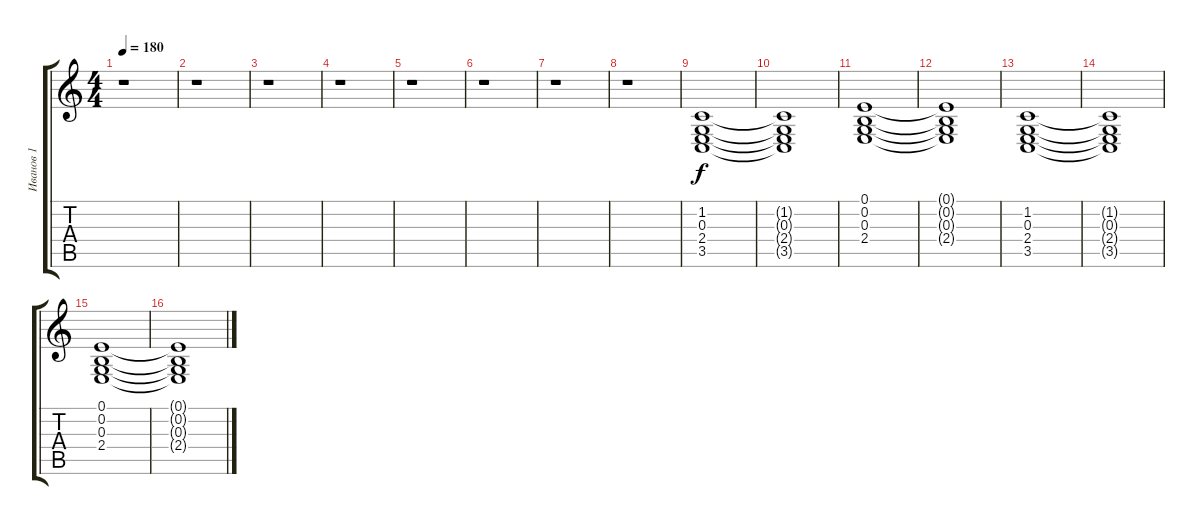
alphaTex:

\track ("Иванов 1" "Иванов 1") {instrument stringensemble1}
\staff {score tabs}
\tuning (E4 B3 G3 D3 A2 E2) {hide}
\ts (4 4)
\tempo 180
\clef g2
\ks c
r.1{dy f} |
r.1 |
r.1 |
r.1 |
r.1 |
r.1 |
r.1 |
r.1 |
(1.2 0.3 2.4 3.5).1 |
(1.2{t} 0.3{t} 2.4{t} 3.5{t}).1 |
(0.1 0.2 0.3 2.4).1 |
(0.1{t} 0.2{t} 0.3{t} 2.4{t}).1 |
(1.2 0.3 2.4 3.5).1 |
(1.2{t} 0.3{t} 2.4{t} 3.5{t}).1 |
(0.1 0.2 0.3 2.4).1 |
(0.1{t} 0.2{t} 0.3{t} 2.4{t}).1
